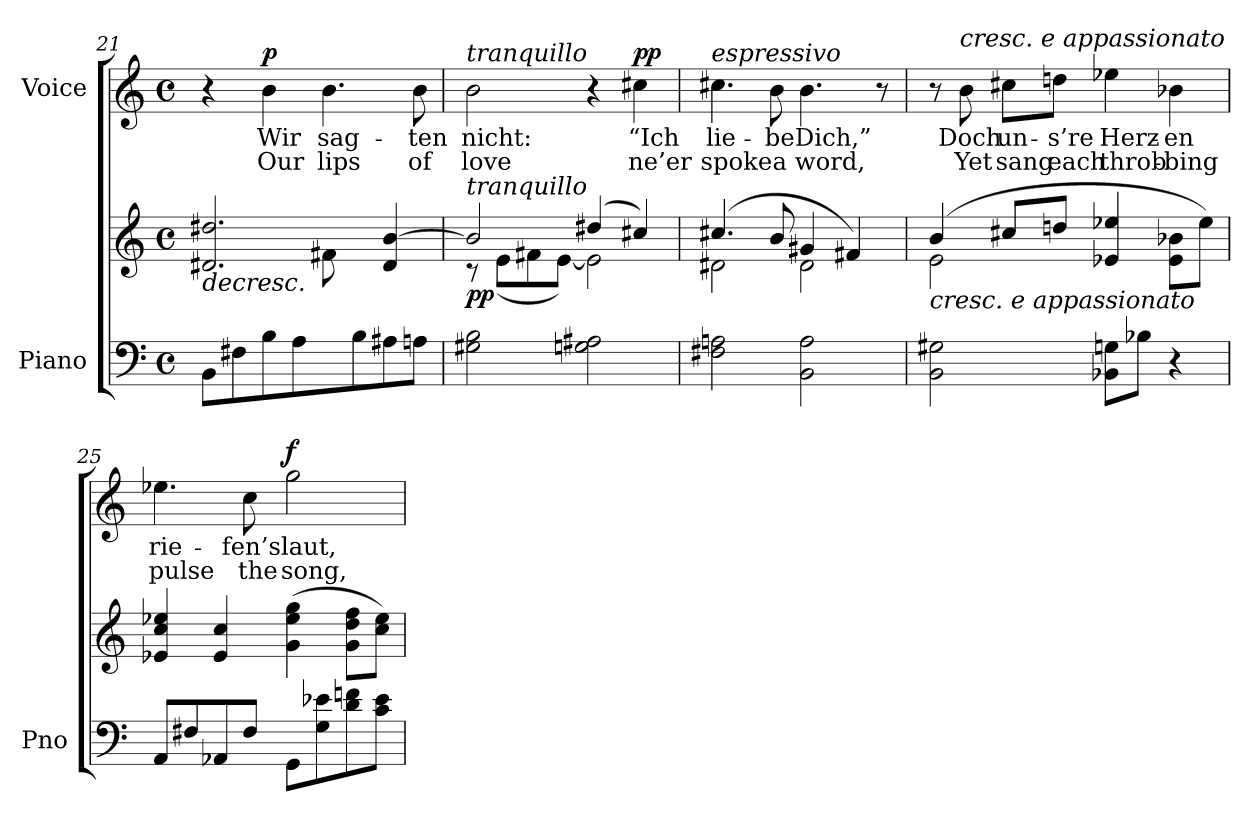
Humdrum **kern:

**kern	**kern	**dynam	**kern	**text	**text	**dynam
*part2	*part2	*part2	*part1	*part1	*part1	*part1
*staff3	*staff2	*staff2/3	*staff1	*staff1	*staff1	*staff1
*I"Piano	*	*	*I"Voice	*	*	*
*I'Pno	*	*	*	*	*	*
*clefF4	*clefG2	*	*clefG2	*	*	*
*k[]	*k[]	*	*k[]	*	*	*
*M4/4	*M4/4	*	*M4/4	*	*	*
*met(c)	*met(c)	*	*met(c)	*	*	*
=21	=21	=21	=21	=21	=21	=21
!	!	!LO:HP:b	!	!	!	!
*	*^	*	*	*	*	*
8BB\L	2.d#X/ 2.dd#X/	2ryy	>	4r	.	.	.
8F#X\	.	.	.	.	.	.	.
!	!	!	!	!	!	!	!LO:DY:a
8B\	.	.	.	4b\	Wir	Our	p
8A\J	.	.	.	.	.	.	.
8ryy	.	8f#X\L	.	4.b\	sag-	lips	.
8B/	.	4.ryy	.	.	.	.	.
8A#X/	4d#/ [4b/	.	.	.	.	.	.
8An/J	.	.	.	8b\	-ten	of	.
=22	=22	=22	=22	=22	=22	=22	=22
!	!	!	!	!LO:TX:i:t=tranquillo	!	!	!
!	!LO:TX:i:t=tranquillo	!	!	!	!	!	!
!	!	!	!LO:DY:b	!	!	!	!
2G#X\ 2B\	2b/]	8r	pp	2b\	nicht:	love	.
.	.	(8e\L	.	.	.	.	.
.	.	8f#X\	.	.	.	.	.
.	.	[8e\J)	.	.	.	.	.
2Gn\ 2A#X\	(4dd#X/	2e\]	.	4r	.	.	.
!	!	!	!	!	!	!	!LO:DY:a
.	4cc#X/)	.	.	4cc#X\	“Ich	ne’er	pp
=23	=23	=23	=23	=23	=23	=23	=23
!	!	!	!	!LO:TX:i:t=espressivo	!	!	!
2F#X\ 2An\	(4.cc#X/	2d#X\	.	4.cc#X\	lie-	spoke	.
.	8b/	.	.	8b\	-be	a	.
2BB\ 2A\	4g#X/	2d#\	.	4.b\	Dich,”	word,	.
.	4f#X/)	.	.	.	.	.	.
.	.	.	.	8r	.	.	.
=24	=24	=24	=24	=24	=24	=24	=24
!	!LO:TX:b:i:t=cresc. e appassionato	!	!	!	!	!	!
2BB\ 2G#X\	(4b/	2e\	.	8r	.	.	.
!	!	!	!	!LO:TX:a:i:t=cresc. e appassionato	!	!	!
.	.	.	.	8b\	Doch	Yet	.
.	8cc#X/L	.	.	8cc#X\L	un-	sang	.
.	8ddn/J	.	.	8ddn\J	-s’re	each	.
8BB-X\ 8Gn\L	4e-X/ 4ee-X/	2ryy	.	4ee-X\	Herz-	throb-	.
8B-X\J	.	.	.	.	.	.	.
4r	8e-\ 8b-X\L	.	.	4b-X\	-en	-bing	.
.	8ee-\J)	.	.	.	.	.	.
*	*v	*v	*	*	*	*	*
=25	=25	=25	=25	=25	=25	=25
8AA/L	4e-X/ 4cc/ 4ee-X/	.	4.ee-X\	rie-	pulse	.
8F#X/	.	.	.	.	.	.
8AA-X/	4e-/ 4cc/	.	.	.	.	.
8F#/J	.	.	8cc\	-fen’s	the	.
!	!	!	!	!	!	!LO:DY:a
8GG\L	(4g\ 4ee-\ 4gg\	.	2gg\	laut,	song,	f
8G\ 8e-X\	.	.	.	.	.	.
8d\ 8fn\	8g\ 8dd\ 8ff\L	.	.	.	.	.
8c\ 8e-\J	8cc\ 8ee-\J)	]	.	.	.	.
=	=	=	=	=	=	=
*-	*-	*-	*-	*-	*-	*-
